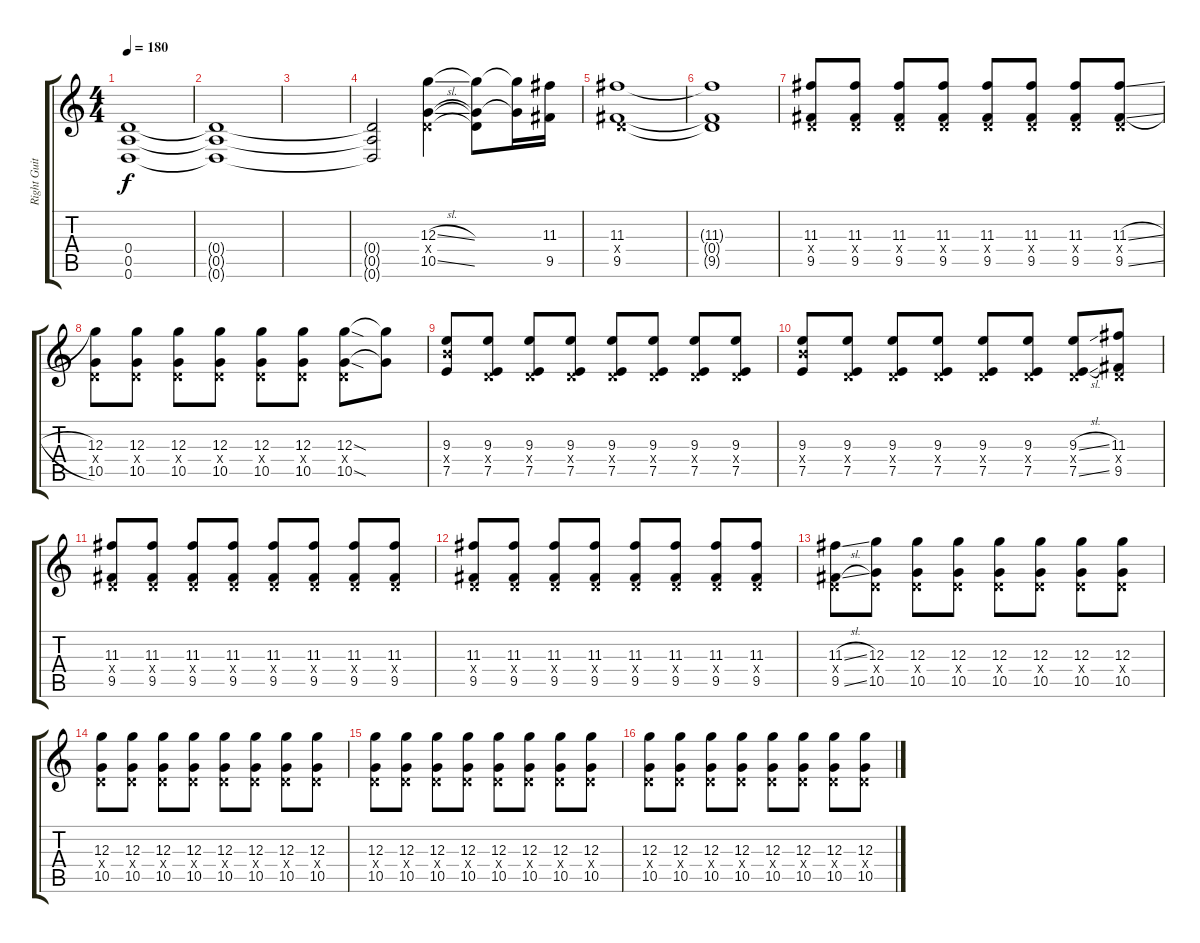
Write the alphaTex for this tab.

\track ("Right Guitar" "Right Guit") {instrument distortionguitar}
\staff {score tabs}
\tuning (E4 B3 G3 D3 A2 D2) {hide}
\ts (4 4)
\tempo 180
\clef g2
\ks c
(0.4 0.5 0.6).1{dy f} |
(0.4{t} 0.5{t} 0.6{t}).1 |
|
(0.4{t} 0.5{t} 0.6{t}).2 (12.3{sl} 0.4{x} 10.5{sl}).4 (12.3{t} 0.4{t} 10.5{t}).8 (12.3{t} 10.5{t}).16 (11.3 9.5).16 |
(11.3 0.4{x} 9.5).1 |
(11.3{t} 0.4{t} 9.5{t}).1 |
(11.3 0.4{x} 9.5).8 (11.3 0.4{x} 9.5).8 (11.3 0.4{x} 9.5).8 (11.3 0.4{x} 9.5).8 (11.3 0.4{x} 9.5).8 (11.3 0.4{x} 9.5).8 (11.3 0.4{x} 9.5).8 (11.3{sl} 0.4{x} 9.5{sl}).8 |
(12.3 0.4{x} 10.5).8 (12.3 0.4{x} 10.5).8 (12.3 0.4{x} 10.5).8 (12.3 0.4{x} 10.5).8 (12.3 0.4{x} 10.5).8 (12.3 0.4{x} 10.5).8 (12.3{sod} 0.4{x} 10.5{sod}).8 (12.3{t} 10.5{t}).8 |
(9.3 9.4{x} 7.5).8 (9.3 0.4{x} 7.5).8 (9.3 0.4{x} 7.5).8 (9.3 0.4{x} 7.5).8 (9.3 0.4{x} 7.5).8 (9.3 0.4{x} 7.5).8 (9.3 0.4{x} 7.5).8 (9.3 0.4{x} 7.5).8 |
(9.3 9.4{x} 7.5).8 (9.3 0.4{x} 7.5).8 (9.3 0.4{x} 7.5).8 (9.3 0.4{x} 7.5).8 (9.3 0.4{x} 7.5).8 (9.3 0.4{x} 7.5).8 (9.3{sl} 0.4{x} 7.5{sl}).8 (11.3 0.4{x} 9.5).8 |
(11.3 0.4{x} 9.5).8 (11.3 0.4{x} 9.5).8 (11.3 0.4{x} 9.5).8 (11.3 0.4{x} 9.5).8 (11.3 0.4{x} 9.5).8 (11.3 0.4{x} 9.5).8 (11.3 0.4{x} 9.5).8 (11.3 0.4{x} 9.5).8 |
(11.3 0.4{x} 9.5).8 (11.3 0.4{x} 9.5).8 (11.3 0.4{x} 9.5).8 (11.3 0.4{x} 9.5).8 (11.3 0.4{x} 9.5).8 (11.3 0.4{x} 9.5).8 (11.3 0.4{x} 9.5).8 (11.3 0.4{x} 9.5).8 |
(11.3{sl} 0.4{x} 9.5{sl}).8 (12.3 0.4{x} 10.5).8 (12.3 0.4{x} 10.5).8 (12.3 0.4{x} 10.5).8 (12.3 0.4{x} 10.5).8 (12.3 0.4{x} 10.5).8 (12.3 0.4{x} 10.5).8 (12.3 0.4{x} 10.5).8 |
(12.3 0.4{x} 10.5).8 (12.3 0.4{x} 10.5).8 (12.3 0.4{x} 10.5).8 (12.3 0.4{x} 10.5).8 (12.3 0.4{x} 10.5).8 (12.3 0.4{x} 10.5).8 (12.3 0.4{x} 10.5).8 (12.3 0.4{x} 10.5).8 |
(12.3 0.4{x} 10.5).8 (12.3 0.4{x} 10.5).8 (12.3 0.4{x} 10.5).8 (12.3 0.4{x} 10.5).8 (12.3 0.4{x} 10.5).8 (12.3 0.4{x} 10.5).8 (12.3 0.4{x} 10.5).8 (12.3 0.4{x} 10.5).8 |
(12.3 0.4{x} 10.5).8 (12.3 0.4{x} 10.5).8 (12.3 0.4{x} 10.5).8 (12.3 0.4{x} 10.5).8 (12.3 0.4{x} 10.5).8 (12.3 0.4{x} 10.5).8 (12.3 0.4{x} 10.5).8 (12.3{sl} 0.4{x} 10.5{sl}).8
